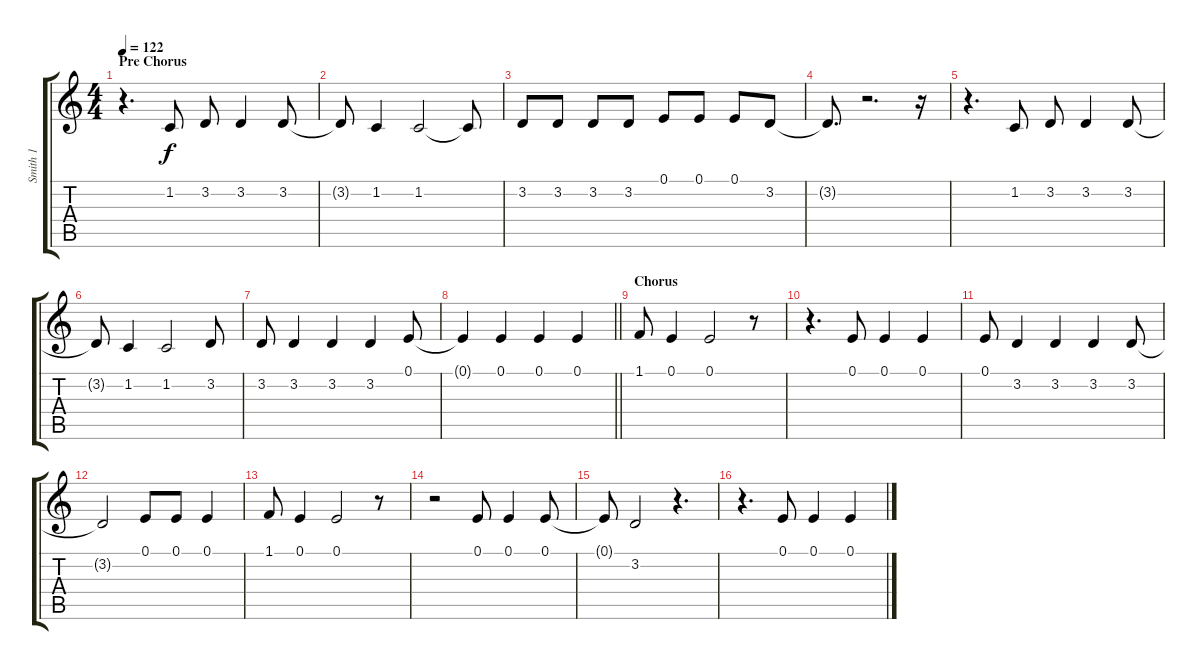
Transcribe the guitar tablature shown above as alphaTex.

\track ("Smith 1" "Smith 1") {instrument synthvoice}
\staff {score tabs}
\tuning (E4 B3 G3 D3 A2 E2) {hide}
\ts (4 4)
\section ("" "Pre Chorus")
\tempo 122
\clef g2
\ks c
r.4{d dy f} 1.2.8 3.2.8 3.2.4 3.2.8 |
3.2{t}.8 1.2.4 1.2.2 1.2{t}.8 |
3.2.8 3.2.8 3.2.8 3.2.8 0.1.8 0.1.8 0.1.8 3.2.8 |
3.2{t}.8{d} r.2{d} r.16 |
r.4{d} 1.2.8 3.2.8 3.2.4 3.2.8 |
3.2{t}.8 1.2.4 1.2.2 3.2.8 |
3.2.8 3.2.4 3.2.4 3.2.4 0.1.8 |
\barLineRight lightlight
0.1{t}.4 0.1.4 0.1.4 0.1.4 |
\section ("" "Chorus")
1.1.8 0.1.4 0.1.2 r.8 |
r.4{d} 0.1.8 0.1.4 0.1.4 |
0.1.8 3.2.4 3.2.4 3.2.4 3.2.8 |
3.2{t}.2 0.1.8 0.1.8 0.1.4 |
1.1.8 0.1.4 0.1.2 r.8 |
r.2 0.1.8 0.1.4 0.1.8 |
0.1{t}.8 3.2.2 r.4{d} |
r.4{d} 0.1.8 0.1.4 0.1.4
